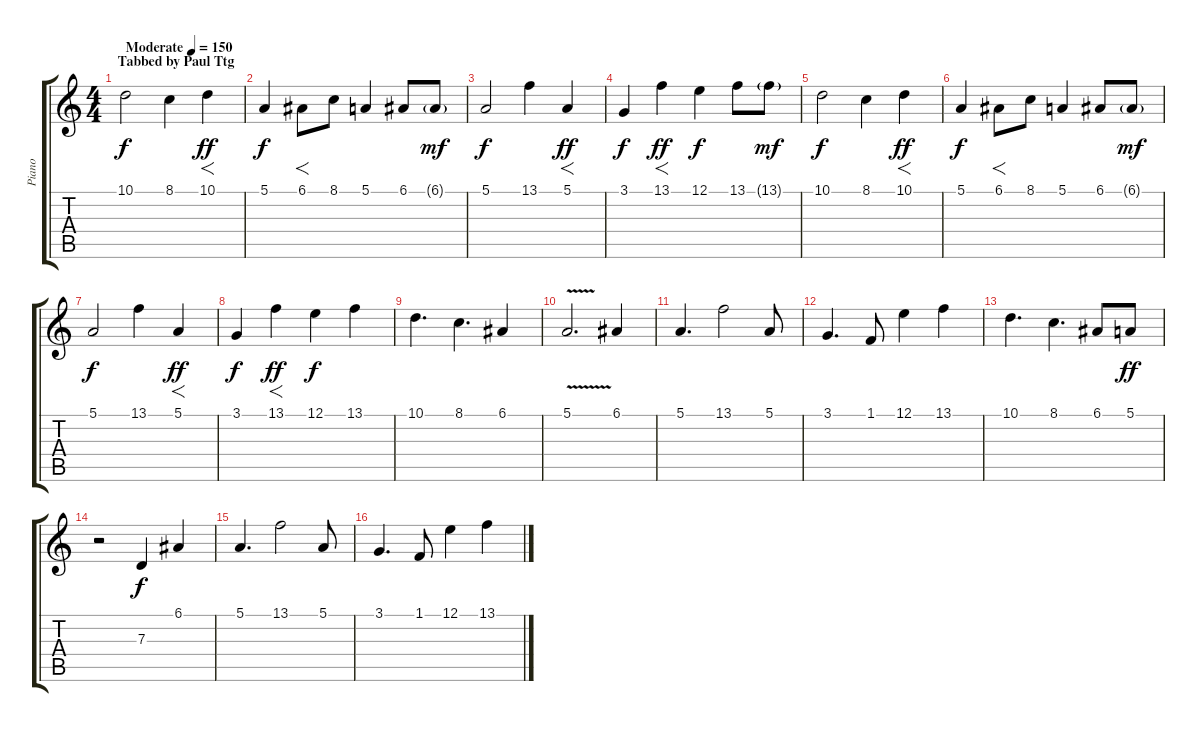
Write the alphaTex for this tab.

\track ("Piano" "Piano") {instrument brightacousticpiano}
\staff {score tabs}
\tuning (E4 B3 G3 D3 A2 D2) {hide}
\ts (4 4)
\section ("" "Tabbed by Paul Ttg")
\tempo (150 "Moderate")
\clef g2
\ks c
10.1.2{dy f instrument brightacousticpiano} 8.1.4 10.1.4{f dy ff} |
5.1.4{dy f} 6.1.8{f} 8.1.8 5.1.4 6.1.8 6.1{g}.8{dy mf} |
5.1.2{dy f} 13.1.4 5.1.4{f dy ff} |
3.1.4{dy f} 13.1.4{f dy ff} 12.1.4{dy f} 13.1.8 13.1{g}.8{dy mf} |
10.1.2{dy f} 8.1.4 10.1.4{f dy ff} |
5.1.4{dy f} 6.1.8{f} 8.1.8 5.1.4 6.1.8 6.1{g}.8{dy mf} |
5.1.2{dy f} 13.1.4 5.1.4{f dy ff} |
3.1.4{dy f} 13.1.4{f dy ff} 12.1.4{dy f} 13.1.4 |
10.1.4{d volume 15} 8.1.4{d} 6.1.4 |
5.1{v}.2{d} 6.1.4 |
5.1.4{d} 13.1.2 5.1.8 |
3.1.4{d} 1.1.8 12.1.4 13.1.4 |
10.1.4{d} 8.1.4{d} 6.1.8 5.1.8{dy ff} |
r.2 7.3.4{dy f} 6.1.4 |
5.1.4{d} 13.1.2 5.1.8 |
3.1.4{d} 1.1.8 12.1.4 13.1.4
